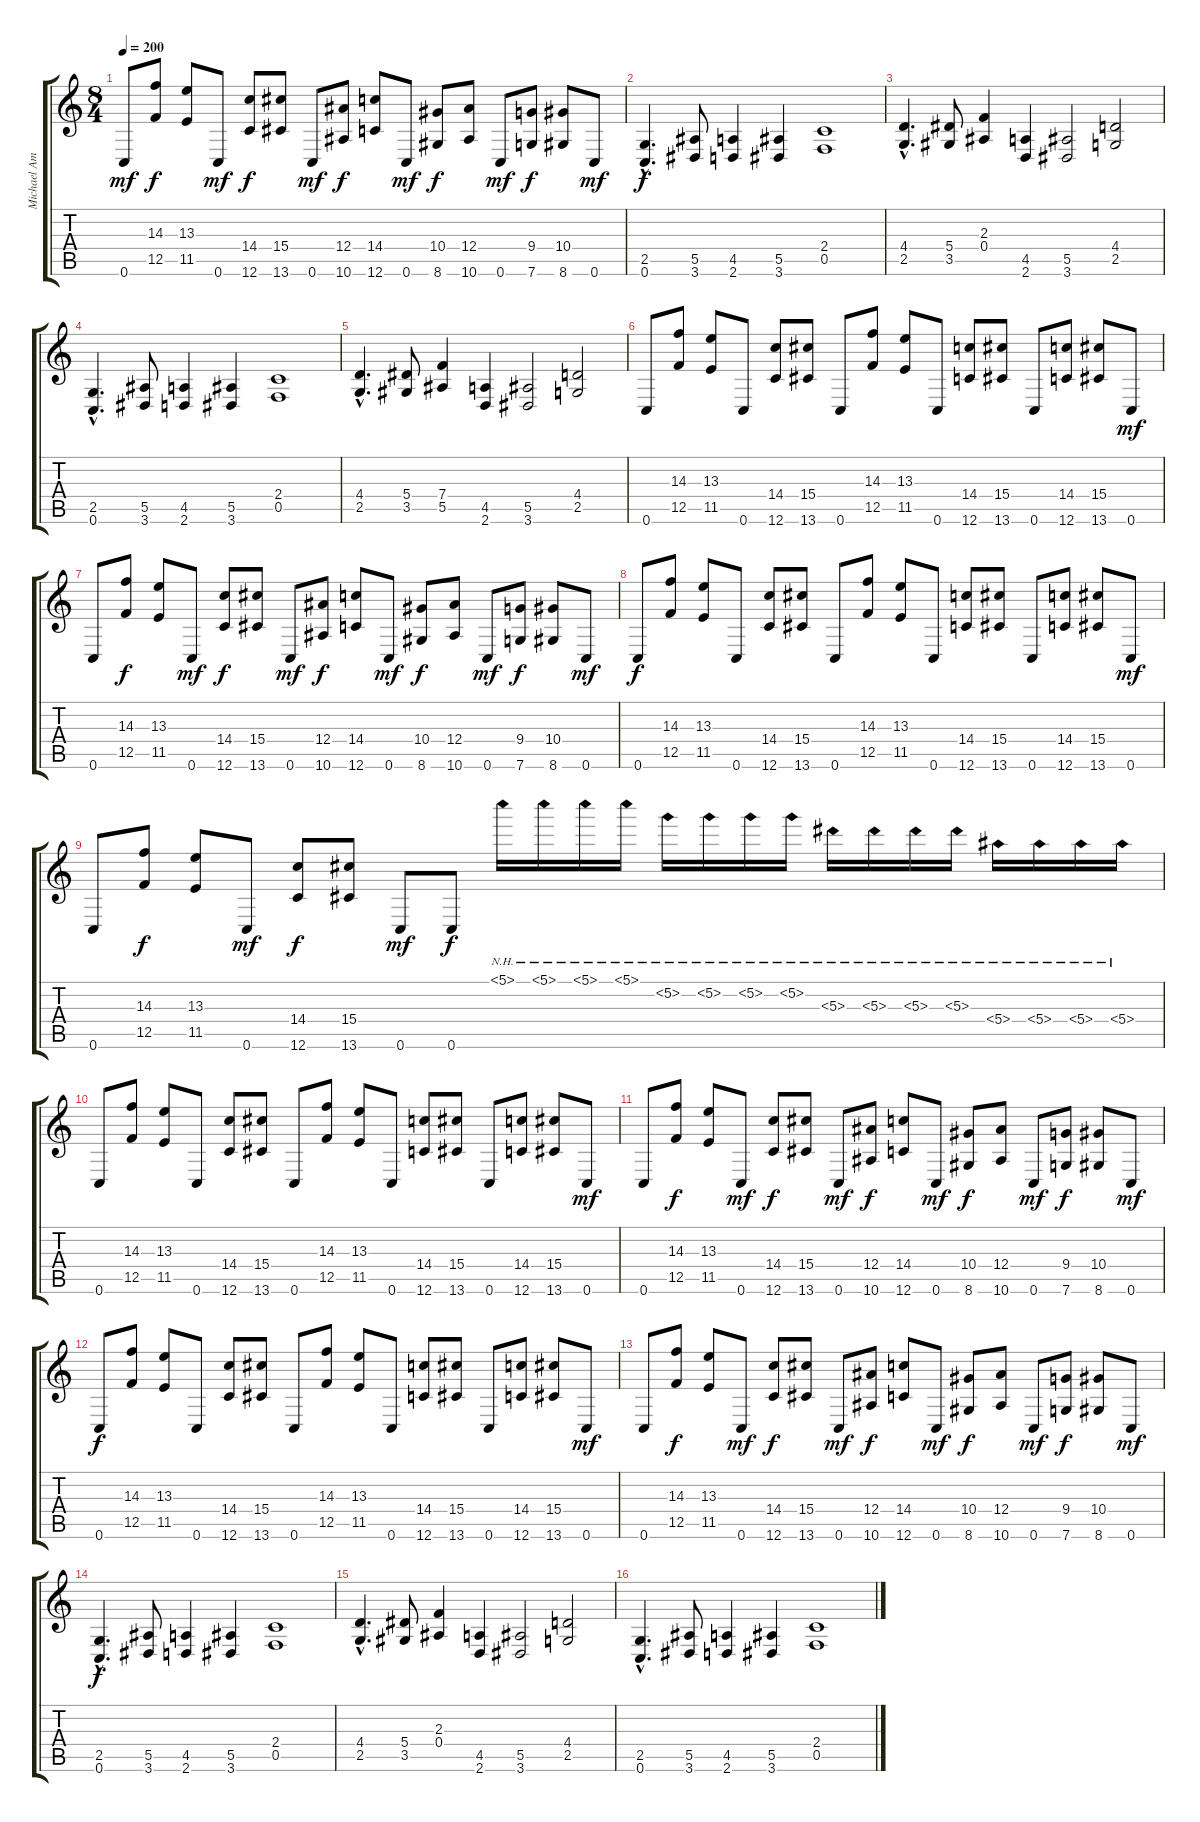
\track ("Michael Amott" "Michael Am") {instrument distortionguitar}
\staff {score tabs}
\tuning (C4 G3 Eb3 Bb2 F2 C2) {hide}
\ts (8 4)
\tempo 200
\clef g2
\ks c
0.6.8{dy mf} (14.3 12.5).8{dy f} (13.3 11.5).8 0.6.8{dy mf} (14.4 12.6).8{dy f} (15.4 13.6).8 0.6.8{dy mf} (12.4 10.6).8{dy f} (14.4 12.6).8 0.6.8{dy mf} (10.4 8.6).8{dy f} (12.4 10.6).8 0.6.8{dy mf} (9.4 7.6).8{dy f} (10.4 8.6).8 0.6.8{dy mf} |
(2.5{hac} 0.6{hac}).4{d dy f} (5.5 3.6).8 (4.5 2.6).4 (5.5 3.6).4 (2.4 0.5).1 |
(4.4{hac} 2.5{hac}).4{d} (5.4 3.5).8 (2.3 0.4).4 (4.5 2.6).4 (5.5 3.6).2 (4.4 2.5).2 |
(2.5{hac} 0.6{hac}).4{d} (5.5 3.6).8 (4.5 2.6).4 (5.5 3.6).4 (2.4 0.5).1 |
(4.4{hac} 2.5{hac}).4{d} (5.4 3.5).8 (7.4 5.5).4 (4.5 2.6).4 (5.5 3.6).2 (4.4 2.5).2 |
0.6.8 (14.3 12.5).8 (13.3 11.5).8 0.6.8 (14.4 12.6).8 (15.4 13.6).8 0.6.8 (14.3 12.5).8 (13.3 11.5).8 0.6.8 (14.4 12.6).8 (15.4 13.6).8 0.6.8 (14.4 12.6).8 (15.4 13.6).8 0.6.8{dy mf} |
0.6.8 (14.3 12.5).8{dy f} (13.3 11.5).8 0.6.8{dy mf} (14.4 12.6).8{dy f} (15.4 13.6).8 0.6.8{dy mf} (12.4 10.6).8{dy f} (14.4 12.6).8 0.6.8{dy mf} (10.4 8.6).8{dy f} (12.4 10.6).8 0.6.8{dy mf} (9.4 7.6).8{dy f} (10.4 8.6).8 0.6.8{dy mf} |
0.6.8{dy f} (14.3 12.5).8 (13.3 11.5).8 0.6.8 (14.4 12.6).8 (15.4 13.6).8 0.6.8 (14.3 12.5).8 (13.3 11.5).8 0.6.8 (14.4 12.6).8 (15.4 13.6).8 0.6.8 (14.4 12.6).8 (15.4 13.6).8 0.6.8{dy mf} |
0.6.8 (14.3 12.5).8{dy f} (13.3 11.5).8 0.6.8{dy mf} (14.4 12.6).8{dy f} (15.4 13.6).8 0.6.8{dy mf} 0.6.8{dy f} 5.1{nh}.16 5.1{nh}.16 5.1{nh}.16 5.1{nh}.16 5.2{nh}.16 5.2{nh}.16 5.2{nh}.16 5.2{nh}.16 5.3{nh}.16 5.3{nh}.16 5.3{nh}.16 5.3{nh}.16 5.4{nh}.16 5.4{nh}.16 5.4{nh}.16 5.4{nh}.16 |
0.6.8 (14.3 12.5).8 (13.3 11.5).8 0.6.8 (14.4 12.6).8 (15.4 13.6).8 0.6.8 (14.3 12.5).8 (13.3 11.5).8 0.6.8 (14.4 12.6).8 (15.4 13.6).8 0.6.8 (14.4 12.6).8 (15.4 13.6).8 0.6.8{dy mf} |
0.6.8 (14.3 12.5).8{dy f} (13.3 11.5).8 0.6.8{dy mf} (14.4 12.6).8{dy f} (15.4 13.6).8 0.6.8{dy mf} (12.4 10.6).8{dy f} (14.4 12.6).8 0.6.8{dy mf} (10.4 8.6).8{dy f} (12.4 10.6).8 0.6.8{dy mf} (9.4 7.6).8{dy f} (10.4 8.6).8 0.6.8{dy mf} |
0.6.8{dy f} (14.3 12.5).8 (13.3 11.5).8 0.6.8 (14.4 12.6).8 (15.4 13.6).8 0.6.8 (14.3 12.5).8 (13.3 11.5).8 0.6.8 (14.4 12.6).8 (15.4 13.6).8 0.6.8 (14.4 12.6).8 (15.4 13.6).8 0.6.8{dy mf} |
0.6.8 (14.3 12.5).8{dy f} (13.3 11.5).8 0.6.8{dy mf} (14.4 12.6).8{dy f} (15.4 13.6).8 0.6.8{dy mf} (12.4 10.6).8{dy f} (14.4 12.6).8 0.6.8{dy mf} (10.4 8.6).8{dy f} (12.4 10.6).8 0.6.8{dy mf} (9.4 7.6).8{dy f} (10.4 8.6).8 0.6.8{dy mf} |
(2.5{hac} 0.6{hac}).4{d dy f} (5.5 3.6).8 (4.5 2.6).4 (5.5 3.6).4 (2.4 0.5).1 |
(4.4{hac} 2.5{hac}).4{d} (5.4 3.5).8 (2.3 0.4).4 (4.5 2.6).4 (5.5 3.6).2 (4.4 2.5).2 |
(2.5{hac} 0.6{hac}).4{d} (5.5 3.6).8 (4.5 2.6).4 (5.5 3.6).4 (2.4 0.5).1
